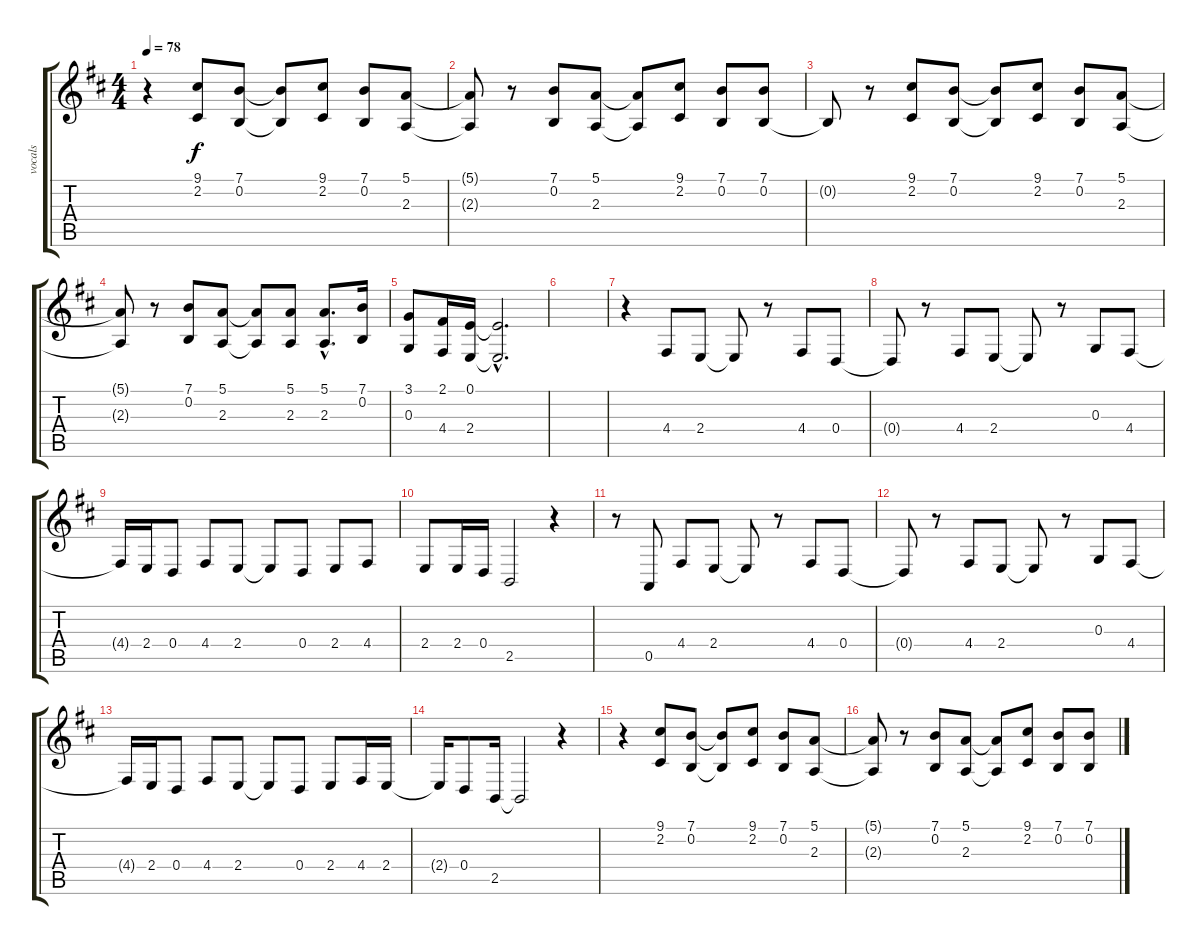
\track ("vocals" "vocals") {instrument altosax}
\staff {score tabs}
\tuning (E4 B3 G3 D3 A2 E2) {hide}
\ts (4 4)
\tempo 78
\clef g2
\ks d
r.4{dy f} (9.1 2.2).8 (7.1 0.2).8 (7.1{t} 0.2{t}).8 (9.1 2.2).8 (7.1 0.2).8 (5.1 2.3).8 |
(5.1{t} 2.3{t}).8 r.8 (7.1 0.2).8 (5.1 2.3).8 (5.1{t} 2.3{t}).8 (9.1 2.2).8 (7.1 0.2).8 (7.1 0.2).8 |
0.2{t}.8 r.8 (9.1 2.2).8 (7.1 0.2).8 (7.1{t} 0.2{t}).8 (9.1 2.2).8 (7.1 0.2).8 (5.1 2.3).8 |
(5.1{t} 2.3{t}).8 r.8 (7.1 0.2).8 (5.1 2.3).8 (5.1{t} 2.3{t}).8 (5.1 2.3).8 (5.1{hac} 2.3{hac}).8{d} (7.1 0.2).16 |
(3.1 0.3).8 (2.1 4.4).16 (0.1 2.4).16 (0.1{hac t} 2.4{hac t}).2{d} |
|
r.4 4.4.8 2.4.8 2.4{t}.8 r.8 4.4.8 0.4.8 |
0.4{t}.8 r.8 4.4.8 2.4.8 2.4{t}.8 r.8 0.3.8 4.4.8 |
4.4{t}.16 2.4.16 0.4.8 4.4.8 2.4.8 2.4{t}.8 0.4.8 2.4.8 4.4.8 |
2.4.8 2.4.16 0.4.16 2.5.2 r.4 |
r.8 0.5.8 4.4.8 2.4.8 2.4{t}.8 r.8 4.4.8 0.4.8 |
0.4{t}.8 r.8 4.4.8 2.4.8 2.4{t}.8 r.8 0.3.8 4.4.8 |
4.4{t}.16 2.4.16 0.4.8 4.4.8 2.4.8 2.4{t}.8 0.4.8 2.4.8 4.4.16 2.4.16 |
2.4{t}.16 0.4.8 2.5.16 2.5{t}.2 r.4 |
r.4 (9.1 2.2).8 (7.1 0.2).8 (7.1{t} 0.2{t}).8 (9.1 2.2).8 (7.1 0.2).8 (5.1 2.3).8 |
(5.1{t} 2.3{t}).8 r.8 (7.1 0.2).8 (5.1 2.3).8 (5.1{t} 2.3{t}).8 (9.1 2.2).8 (7.1 0.2).8 (7.1 0.2).8
